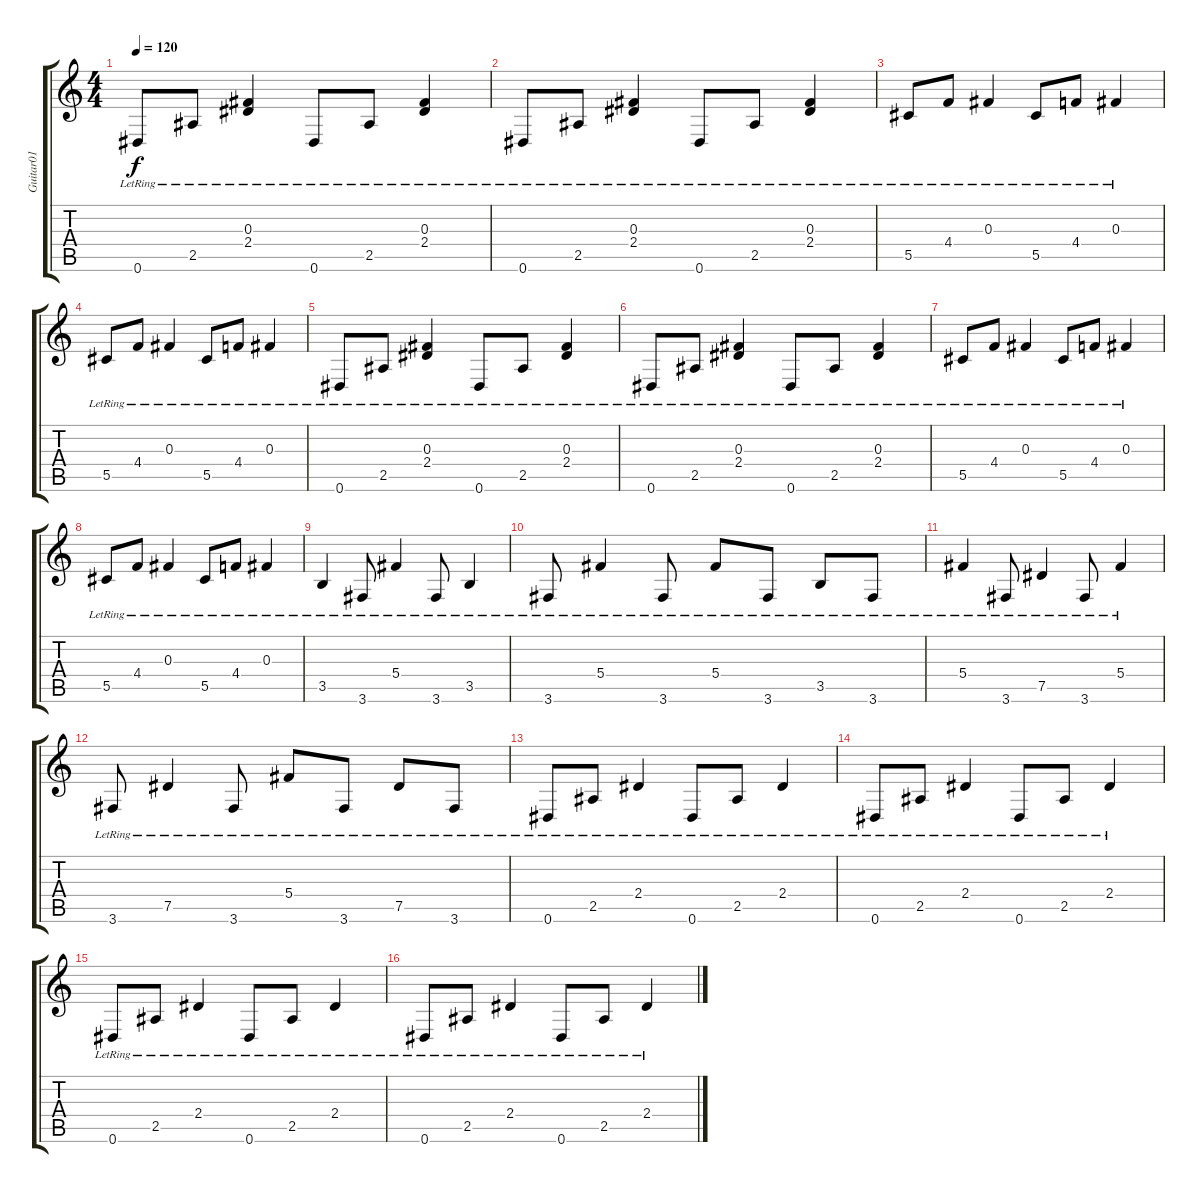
\track ("Guitar01" "Guitar01") {instrument electricguitarclean}
\staff {score tabs}
\tuning (Eb4 Bb3 Gb3 Db3 Ab2 Eb2) {hide}
\ts (4 4)
\tempo 120
\clef g2
\ks c
0.6{lr}.8{dy f} 2.5{lr}.8 (0.3{lr} 2.4{lr}).4 0.6{lr}.8 2.5{lr}.8 (0.3{lr} 2.4{lr}).4 |
0.6{lr}.8 2.5{lr}.8 (0.3{lr} 2.4{lr}).4 0.6{lr}.8 2.5{lr}.8 (0.3{lr} 2.4{lr}).4 |
5.5{lr}.8 4.4{lr}.8 0.3{lr}.4 5.5{lr}.8 4.4{lr}.8 0.3{lr}.4 |
5.5{lr}.8 4.4{lr}.8 0.3{lr}.4 5.5{lr}.8 4.4{lr}.8 0.3{lr}.4 |
0.6{lr}.8 2.5{lr}.8 (0.3{lr} 2.4{lr}).4 0.6{lr}.8 2.5{lr}.8 (0.3{lr} 2.4{lr}).4 |
0.6{lr}.8 2.5{lr}.8 (0.3{lr} 2.4{lr}).4 0.6{lr}.8 2.5{lr}.8 (0.3{lr} 2.4{lr}).4 |
5.5{lr}.8 4.4{lr}.8 0.3{lr}.4 5.5{lr}.8 4.4{lr}.8 0.3{lr}.4 |
5.5{lr}.8 4.4{lr}.8 0.3{lr}.4 5.5{lr}.8 4.4{lr}.8 0.3{lr}.4 |
3.5{lr}.4 3.6{lr}.8 5.4{lr}.4 3.6{lr}.8 3.5{lr}.4 |
3.6{lr}.8 5.4{lr}.4 3.6{lr}.8 5.4{lr}.8 3.6{lr}.8 3.5{lr}.8 3.6{lr}.8 |
5.4{lr}.4 3.6{lr}.8 7.5{lr}.4 3.6{lr}.8 5.4{lr}.4 |
3.6{lr}.8 7.5{lr}.4 3.6{lr}.8 5.4{lr}.8 3.6{lr}.8 7.5{lr}.8 3.6{lr}.8 |
0.6{lr}.8 2.5{lr}.8 2.4{lr}.4 0.6{lr}.8 2.5{lr}.8 2.4{lr}.4 |
0.6{lr}.8 2.5{lr}.8 2.4{lr}.4 0.6{lr}.8 2.5{lr}.8 2.4{lr}.4 |
0.6{lr}.8 2.5{lr}.8 2.4{lr}.4 0.6{lr}.8 2.5{lr}.8 2.4{lr}.4 |
0.6{lr}.8 2.5{lr}.8 2.4{lr}.4 0.6{lr}.8 2.5{lr}.8 2.4{lr}.4
